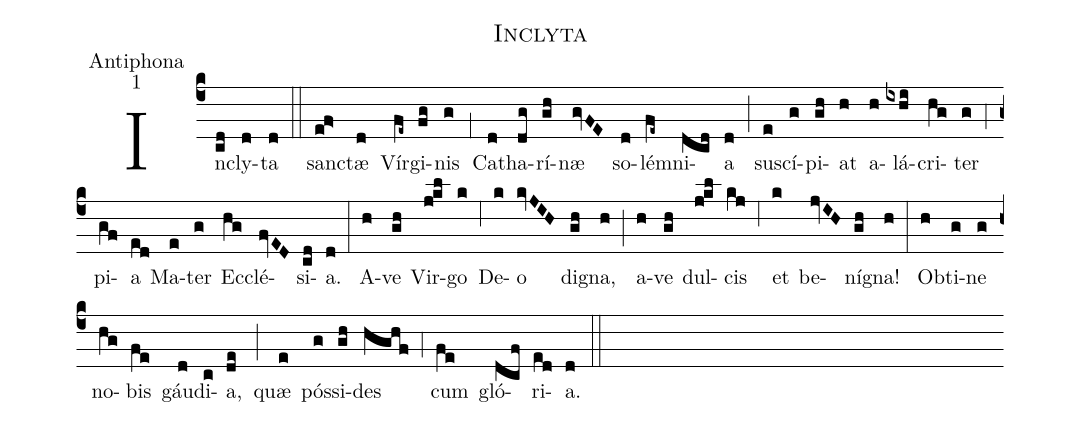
name:Inclyta;
office-part:Antiphona;
mode:1;
%%
(c4) In(cd)cly(d)ta(d) (::)
san(ef>)ctæ(d) Vír(fe~)gi(fg)nis(g) (,1) Ca(d)tha(dg)rí(gh)næ(gvFE) so(d)lé(fe~)mni(dcd)a(d) (;) su(e)scí(g)pi(gh)at(h) a(h)lá(ixhi)cri(hg)ter(g) (,4) pi(gf)a(ed) Ma(e)ter(g) Ec(hg)clé(fvED)si(cd)a.(d) (:)
A(h)ve(gh) Vir(j!kl)go(k) (,6) De(k)o(kvJIH) di(gh)gna,(h) (;) a(h)ve(gh) dul(j!kl)cis(kj) (,6) et(k) be(jvIH)ní(gh)gna!(h) (:)
Ob(h)ti(g)ne(g) no(hg)bis(fe) gáu(d)di(c)a,(de) (;) quæ(e) pós(g)si(gh)des(hghf) (,4) cum(fe) gló(dcf)ri(ed)a.(d) (::)
